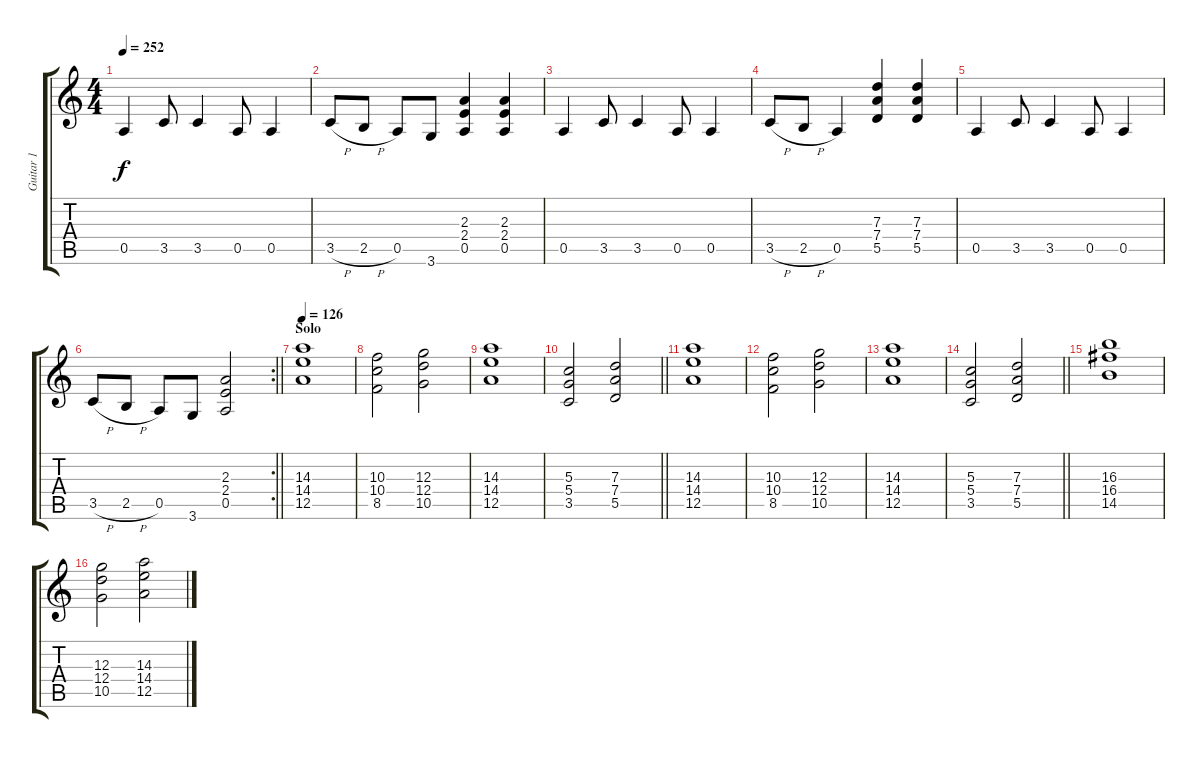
\track ("Guitar 1" "Guitar 1") {instrument distortionguitar}
\staff {score tabs}
\tuning (E4 B3 G3 D3 A2 E2) {hide}
\ts (4 4)
\tempo 252
\clef g2
\ks c
0.5.4{dy f} 3.5.8 3.5.4 0.5.8 0.5.4 |
3.5{h}.8 2.5{h}.8 0.5.8 3.6.8 (2.3 2.4 0.5).4 (2.3 2.4 0.5).4 |
0.5.4 3.5.8 3.5.4 0.5.8 0.5.4 |
3.5{h}.8 2.5{h}.8 0.5.4 (7.3 7.4 5.5).4 (7.3 7.4 5.5).4 |
0.5.4 3.5.8 3.5.4 0.5.8 0.5.4 |
\rc 2
\barLineRight lightlight
3.5{h}.8 2.5{h}.8 0.5.8 3.6.8 (2.3 2.4 0.5).2 |
\section ("" "Solo ")
\tempo 126
(14.3 14.4 12.5).1 |
(10.3 10.4 8.5).2 (12.3 12.4 10.5).2 |
(14.3 14.4 12.5).1 |
\barLineRight lightlight
(5.3 5.4 3.5).2 (7.3 7.4 5.5).2 |
(14.3 14.4 12.5).1 |
(10.3 10.4 8.5).2 (12.3 12.4 10.5).2 |
(14.3 14.4 12.5).1 |
\barLineRight lightlight
(5.3 5.4 3.5).2 (7.3 7.4 5.5).2 |
(16.3 16.4 14.5).1 |
(12.3 12.4 10.5).2 (14.3 14.4 12.5).2
